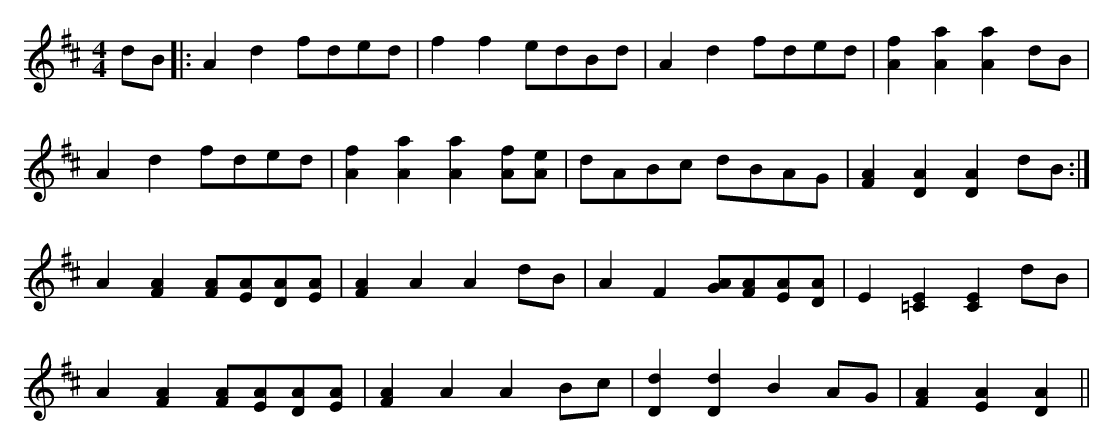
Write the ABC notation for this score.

X:1
M:4/4
K:D
dB|:A2d2 fded|f2f2 edBd|A2d2 fded|[A2f2][a2A2] [A2a2]dB|
A2d2 fded|[A2f2][A2a2] [a2A2][Af][Ae]|dABc dBAG|[F2A2][A2D2] [D2A2]dB:|
A2[A2F2] [FA][EA][DA][AE]|[F2A2]A2 A2dB|A2F2 [GA][FA][EA][AD]|E2[=C2E2] [C2E2]dB|
A2[F2A2] [FA][EA][AD][EA]|[F2A2]A2 A2Bc|[D2d2][D2d2] B2AG|[A2F2][E2A2] [D2A2]||
